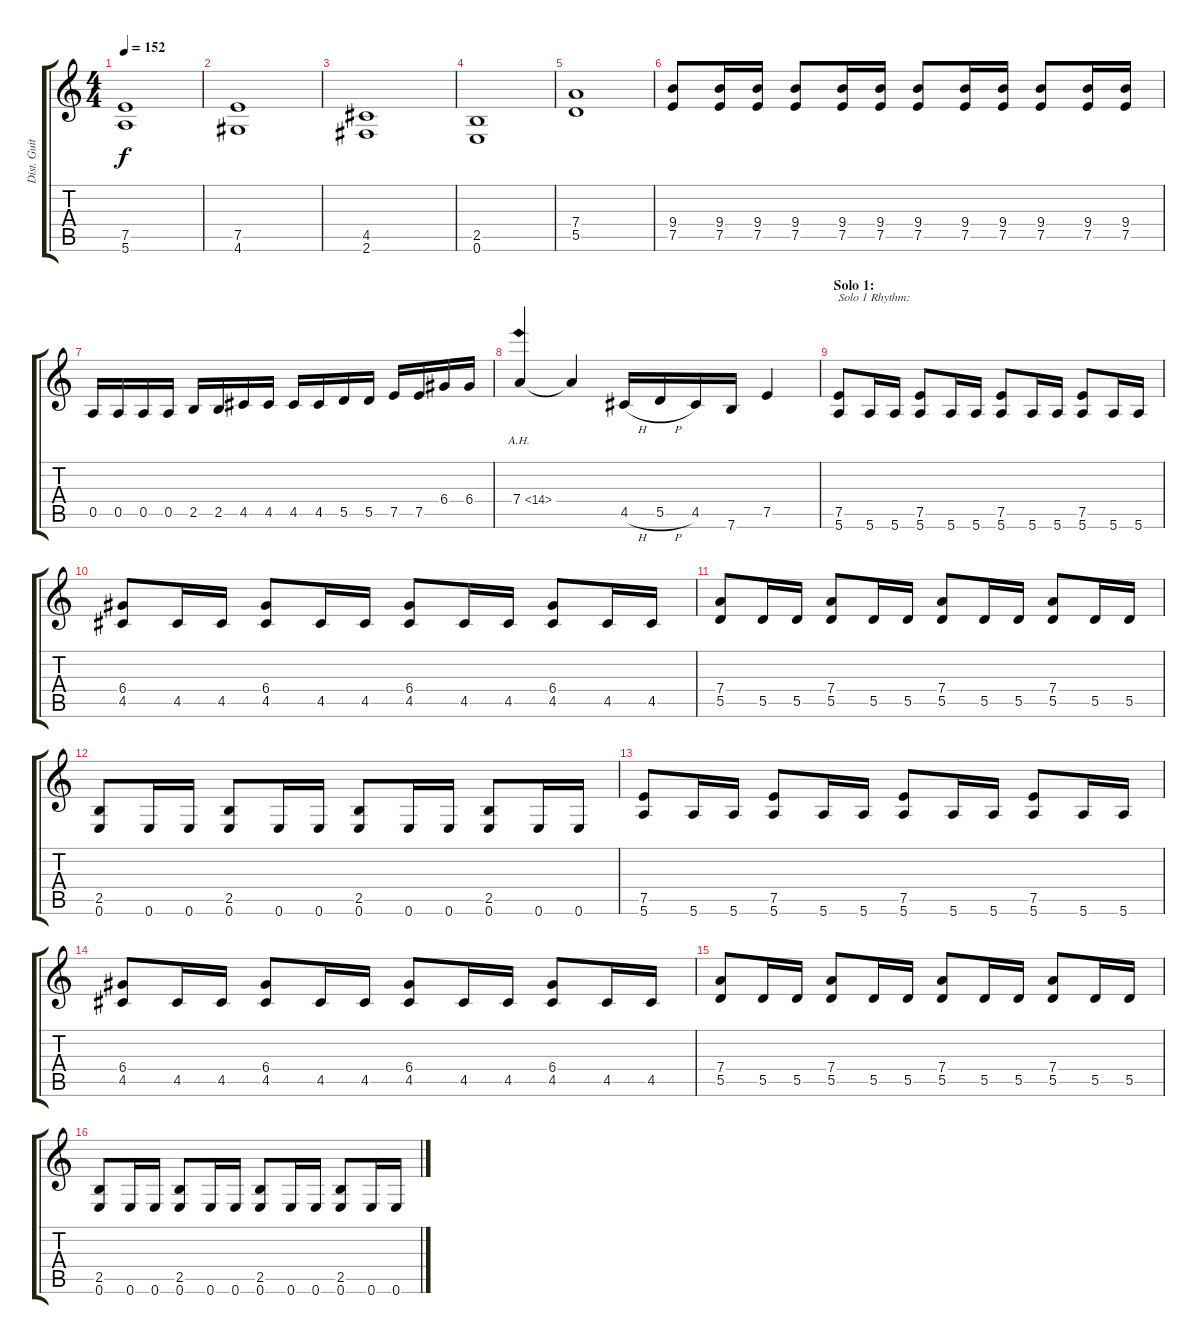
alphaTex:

\track ("Dist. Guitar 1" "Dist. Guit") {instrument distortionguitar}
\staff {score tabs}
\tuning (E4 B3 G3 D3 A2 E2) {hide}
\ts (4 4)
\tempo 152
\clef g2
\ks c
(7.5 5.6).1{dy f} |
(7.5 4.6).1 |
(4.5 2.6).1 |
(2.5 0.6).1 |
(7.4 5.5).1 |
(9.4 7.5).8 (9.4 7.5).16 (9.4 7.5).16 (9.4 7.5).8 (9.4 7.5).16 (9.4 7.5).16 (9.4 7.5).8 (9.4 7.5).16 (9.4 7.5).16 (9.4 7.5).8 (9.4 7.5).16 (9.4 7.5).16 |
0.5.16 0.5.16 0.5.16 0.5.16 2.5.16 2.5.16 4.5.16 4.5.16 4.5.16 4.5.16 5.5.16 5.5.16 7.5.16 7.5.16 6.4.16 6.4.16 |
7.4{ah 7}.4 7.4{t}.4 4.5{h}.16 5.5{h}.16 4.5.16 7.6.16 7.5.4 |
\section ("" "Solo 1:")
(7.5 5.6).8{txt "Solo 1 Rhythm:"} 5.6.16 5.6.16 (7.5 5.6).8 5.6.16 5.6.16 (7.5 5.6).8 5.6.16 5.6.16 (7.5 5.6).8 5.6.16 5.6.16 |
(6.4 4.5).8 4.5.16 4.5.16 (6.4 4.5).8 4.5.16 4.5.16 (6.4 4.5).8 4.5.16 4.5.16 (6.4 4.5).8 4.5.16 4.5.16 |
(7.4 5.5).8 5.5.16 5.5.16 (7.4 5.5).8 5.5.16 5.5.16 (7.4 5.5).8 5.5.16 5.5.16 (7.4 5.5).8 5.5.16 5.5.16 |
(2.5 0.6).8 0.6.16 0.6.16 (2.5 0.6).8 0.6.16 0.6.16 (2.5 0.6).8 0.6.16 0.6.16 (2.5 0.6).8 0.6.16 0.6.16 |
(7.5 5.6).8 5.6.16 5.6.16 (7.5 5.6).8 5.6.16 5.6.16 (7.5 5.6).8 5.6.16 5.6.16 (7.5 5.6).8 5.6.16 5.6.16 |
(6.4 4.5).8 4.5.16 4.5.16 (6.4 4.5).8 4.5.16 4.5.16 (6.4 4.5).8 4.5.16 4.5.16 (6.4 4.5).8 4.5.16 4.5.16 |
(7.4 5.5).8 5.5.16 5.5.16 (7.4 5.5).8 5.5.16 5.5.16 (7.4 5.5).8 5.5.16 5.5.16 (7.4 5.5).8 5.5.16 5.5.16 |
(2.5 0.6).8 0.6.16 0.6.16 (2.5 0.6).8 0.6.16 0.6.16 (2.5 0.6).8 0.6.16 0.6.16 (2.5 0.6).8 0.6.16 0.6.16
